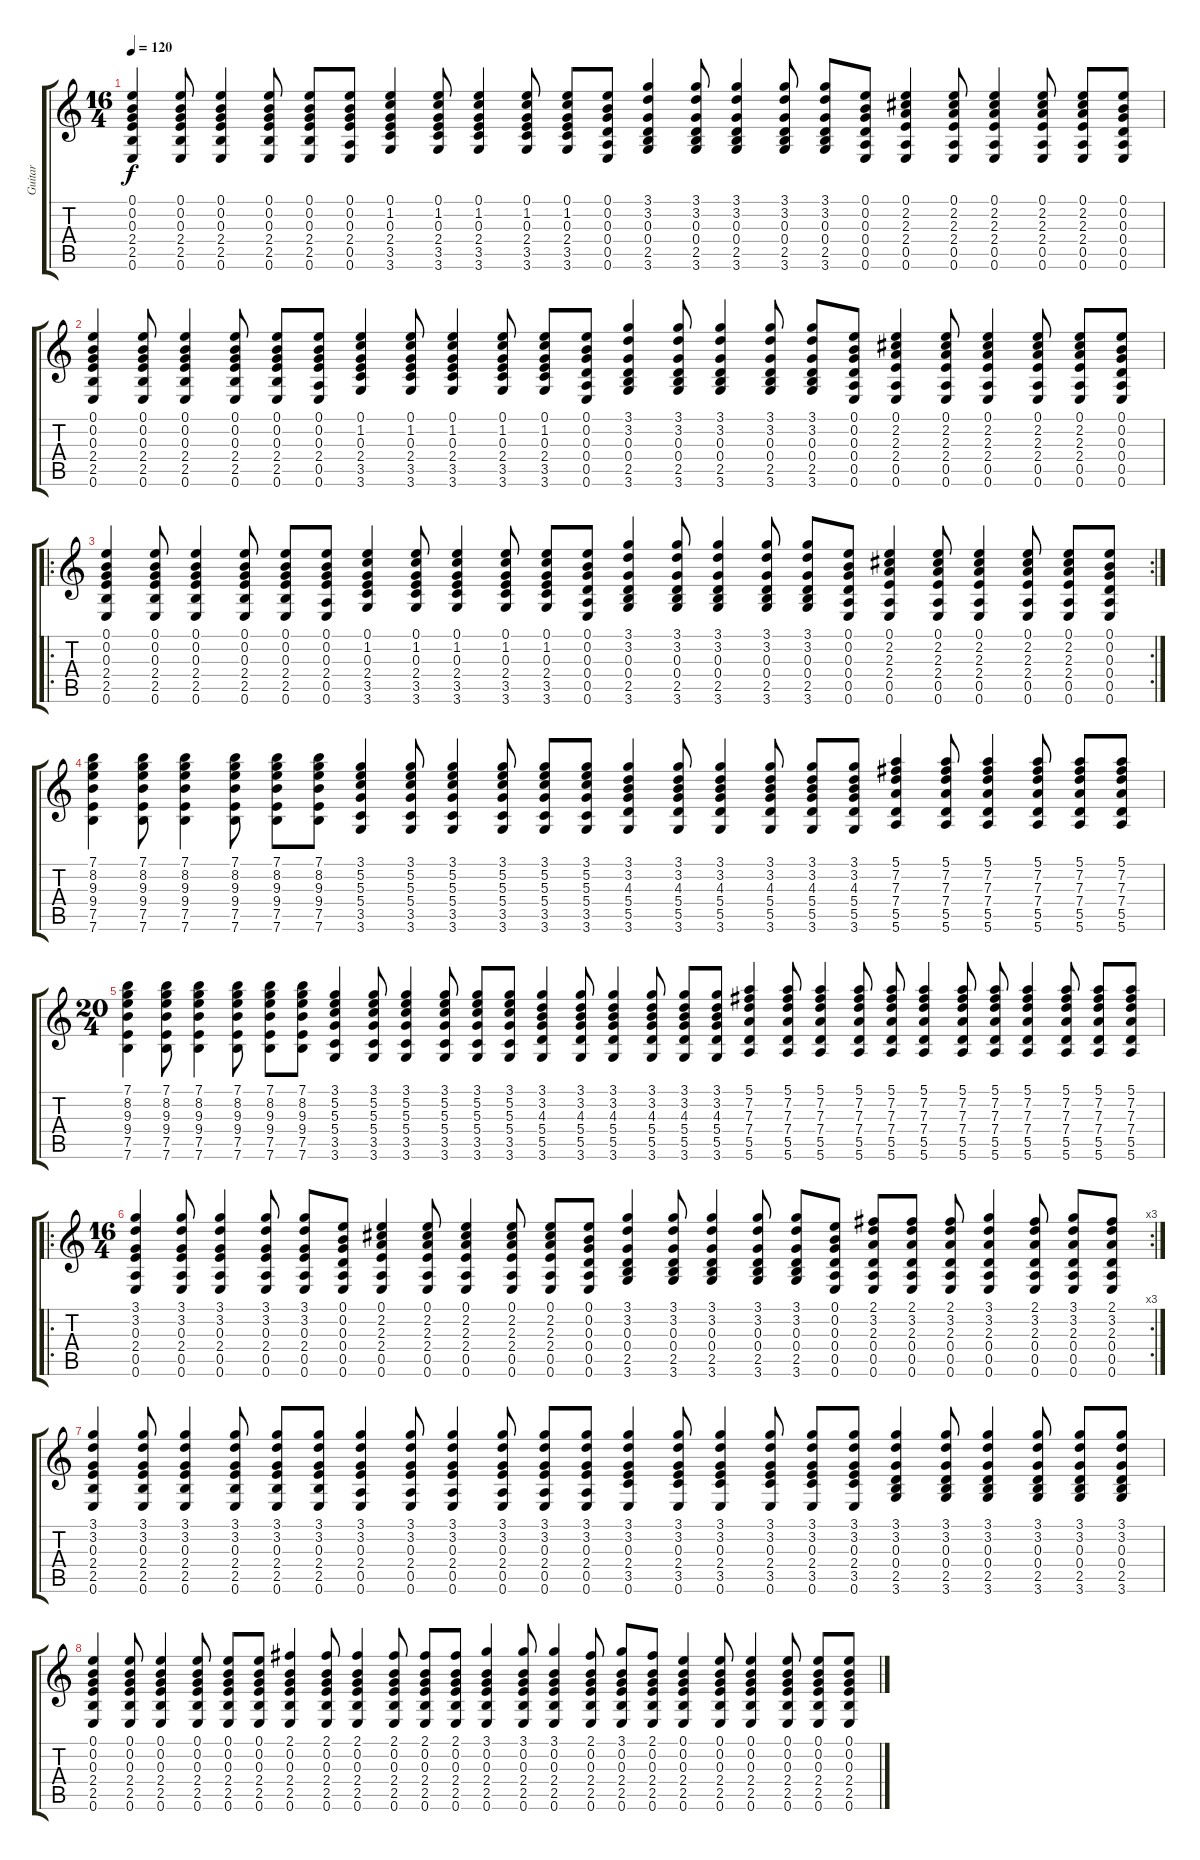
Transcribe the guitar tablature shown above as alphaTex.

\track ("Guitar" "Guitar") {instrument acousticguitarnylon}
\staff {score tabs}
\tuning (E4 B3 G3 D3 A2 E2) {hide}
\ts (16 4)
\tempo 120
\clef g2
\ks c
(0.1 0.2 0.3 2.4 2.5 0.6).4{dy f instrument acousticguitarnylon} (0.1 0.2 0.3 2.4 2.5 0.6).8 (0.1 0.2 0.3 2.4 2.5 0.6).4 (0.1 0.2 0.3 2.4 2.5 0.6).8 (0.1 0.2 0.3 2.4 2.5 0.6).8 (0.1 0.2 0.3 2.4 0.5 0.6).8 (0.1 1.2 0.3 2.4 3.5 3.6).4 (0.1 1.2 0.3 2.4 3.5 3.6).8 (0.1 1.2 0.3 2.4 3.5 3.6).4 (0.1 1.2 0.3 2.4 3.5 3.6).8 (0.1 1.2 0.3 2.4 3.5 3.6).8 (0.1 0.2 0.3 0.4 0.5 0.6).8 (3.1 3.2 0.3 0.4 2.5 3.6).4 (3.1 3.2 0.3 0.4 2.5 3.6).8 (3.1 3.2 0.3 0.4 2.5 3.6).4 (3.1 3.2 0.3 0.4 2.5 3.6).8 (3.1 3.2 0.3 0.4 2.5 3.6).8 (0.1 0.2 0.3 0.4 0.5 0.6).8 (0.1 2.2 2.3 2.4 0.5 0.6).4 (0.1 2.2 2.3 2.4 0.5 0.6).8 (0.1 2.2 2.3 2.4 0.5 0.6).4 (0.1 2.2 2.3 2.4 0.5 0.6).8 (0.1 2.2 2.3 2.4 0.5 0.6).8 (0.1 0.2 0.3 0.4 0.5 0.6).8 |
(0.1 0.2 0.3 2.4 2.5 0.6).4 (0.1 0.2 0.3 2.4 2.5 0.6).8 (0.1 0.2 0.3 2.4 2.5 0.6).4 (0.1 0.2 0.3 2.4 2.5 0.6).8 (0.1 0.2 0.3 2.4 2.5 0.6).8 (0.1 0.2 0.3 2.4 0.5 0.6).8 (0.1 1.2 0.3 2.4 3.5 3.6).4 (0.1 1.2 0.3 2.4 3.5 3.6).8 (0.1 1.2 0.3 2.4 3.5 3.6).4 (0.1 1.2 0.3 2.4 3.5 3.6).8 (0.1 1.2 0.3 2.4 3.5 3.6).8 (0.1 0.2 0.3 0.4 0.5 0.6).8 (3.1 3.2 0.3 0.4 2.5 3.6).4 (3.1 3.2 0.3 0.4 2.5 3.6).8 (3.1 3.2 0.3 0.4 2.5 3.6).4 (3.1 3.2 0.3 0.4 2.5 3.6).8 (3.1 3.2 0.3 0.4 2.5 3.6).8 (0.1 0.2 0.3 0.4 0.5 0.6).8 (0.1 2.2 2.3 2.4 0.5 0.6).4 (0.1 2.2 2.3 2.4 0.5 0.6).8 (0.1 2.2 2.3 2.4 0.5 0.6).4 (0.1 2.2 2.3 2.4 0.5 0.6).8 (0.1 2.2 2.3 2.4 0.5 0.6).8 (0.1 0.2 0.3 0.4 0.5 0.6).8 |
\ro
\rc 2
(0.1 0.2 0.3 2.4 2.5 0.6).4 (0.1 0.2 0.3 2.4 2.5 0.6).8 (0.1 0.2 0.3 2.4 2.5 0.6).4 (0.1 0.2 0.3 2.4 2.5 0.6).8 (0.1 0.2 0.3 2.4 2.5 0.6).8 (0.1 0.2 0.3 2.4 0.5 0.6).8 (0.1 1.2 0.3 2.4 3.5 3.6).4 (0.1 1.2 0.3 2.4 3.5 3.6).8 (0.1 1.2 0.3 2.4 3.5 3.6).4 (0.1 1.2 0.3 2.4 3.5 3.6).8 (0.1 1.2 0.3 2.4 3.5 3.6).8 (0.1 0.2 0.3 0.4 0.5 0.6).8 (3.1 3.2 0.3 0.4 2.5 3.6).4 (3.1 3.2 0.3 0.4 2.5 3.6).8 (3.1 3.2 0.3 0.4 2.5 3.6).4 (3.1 3.2 0.3 0.4 2.5 3.6).8 (3.1 3.2 0.3 0.4 2.5 3.6).8 (0.1 0.2 0.3 0.4 0.5 0.6).8 (0.1 2.2 2.3 2.4 0.5 0.6).4 (0.1 2.2 2.3 2.4 0.5 0.6).8 (0.1 2.2 2.3 2.4 0.5 0.6).4 (0.1 2.2 2.3 2.4 0.5 0.6).8 (0.1 2.2 2.3 2.4 0.5 0.6).8 (0.1 0.2 0.3 0.4 0.5 0.6).8 |
(7.1 8.2 9.3 9.4 7.5 7.6).4 (7.1 8.2 9.3 9.4 7.5 7.6).8 (7.1 8.2 9.3 9.4 7.5 7.6).4 (7.1 8.2 9.3 9.4 7.5 7.6).8 (7.1 8.2 9.3 9.4 7.5 7.6).8 (7.1 8.2 9.3 9.4 7.5 7.6).8 (3.1 5.2 5.3 5.4 3.5 3.6).4 (3.1 5.2 5.3 5.4 3.5 3.6).8 (3.1 5.2 5.3 5.4 3.5 3.6).4 (3.1 5.2 5.3 5.4 3.5 3.6).8 (3.1 5.2 5.3 5.4 3.5 3.6).8 (3.1 5.2 5.3 5.4 3.5 3.6).8 (3.1 3.2 4.3 5.4 5.5 3.6).4 (3.1 3.2 4.3 5.4 5.5 3.6).8 (3.1 3.2 4.3 5.4 5.5 3.6).4 (3.1 3.2 4.3 5.4 5.5 3.6).8 (3.1 3.2 4.3 5.4 5.5 3.6).8 (3.1 3.2 4.3 5.4 5.5 3.6).8 (5.1 7.2 7.3 7.4 5.5 5.6).4 (5.1 7.2 7.3 7.4 5.5 5.6).8 (5.1 7.2 7.3 7.4 5.5 5.6).4 (5.1 7.2 7.3 7.4 5.5 5.6).8 (5.1 7.2 7.3 7.4 5.5 5.6).8 (5.1 7.2 7.3 7.4 5.5 5.6).8 |
\ts (20 4)
(7.1 8.2 9.3 9.4 7.5 7.6).4 (7.1 8.2 9.3 9.4 7.5 7.6).8 (7.1 8.2 9.3 9.4 7.5 7.6).4 (7.1 8.2 9.3 9.4 7.5 7.6).8 (7.1 8.2 9.3 9.4 7.5 7.6).8 (7.1 8.2 9.3 9.4 7.5 7.6).8 (3.1 5.2 5.3 5.4 3.5 3.6).4 (3.1 5.2 5.3 5.4 3.5 3.6).8 (3.1 5.2 5.3 5.4 3.5 3.6).4 (3.1 5.2 5.3 5.4 3.5 3.6).8 (3.1 5.2 5.3 5.4 3.5 3.6).8 (3.1 5.2 5.3 5.4 3.5 3.6).8 (3.1 3.2 4.3 5.4 5.5 3.6).4 (3.1 3.2 4.3 5.4 5.5 3.6).8 (3.1 3.2 4.3 5.4 5.5 3.6).4 (3.1 3.2 4.3 5.4 5.5 3.6).8 (3.1 3.2 4.3 5.4 5.5 3.6).8 (3.1 3.2 4.3 5.4 5.5 3.6).8 (5.1 7.2 7.3 7.4 5.5 5.6).4 (5.1 7.2 7.3 7.4 5.5 5.6).8 (5.1 7.2 7.3 7.4 5.5 5.6).4 (5.1 7.2 7.3 7.4 5.5 5.6).8 (5.1 7.2 7.3 7.4 5.5 5.6).8 (5.1 7.2 7.3 7.4 5.5 5.6).4 (5.1 7.2 7.3 7.4 5.5 5.6).8 (5.1 7.2 7.3 7.4 5.5 5.6).8 (5.1 7.2 7.3 7.4 5.5 5.6).4 (5.1 7.2 7.3 7.4 5.5 5.6).8 (5.1 7.2 7.3 7.4 5.5 5.6).8 (5.1 7.2 7.3 7.4 5.5 5.6).8 |
\ro
\rc 3
\ts (16 4)
(3.1 3.2 0.3 2.4 0.5 0.6).4 (3.1 3.2 0.3 2.4 0.5 0.6).8 (3.1 3.2 0.3 2.4 0.5 0.6).4 (3.1 3.2 0.3 2.4 0.5 0.6).8 (3.1 3.2 0.3 2.4 0.5 0.6).8 (0.1 0.2 0.3 0.4 0.5 0.6).8 (0.1 2.2 2.3 2.4 0.5 0.6).4 (0.1 2.2 2.3 2.4 0.5 0.6).8 (0.1 2.2 2.3 2.4 0.5 0.6).4 (0.1 2.2 2.3 2.4 0.5 0.6).8 (0.1 2.2 2.3 2.4 0.5 0.6).8 (0.1 0.2 0.3 0.4 0.5 0.6).8 (3.1 3.2 0.3 0.4 2.5 3.6).4 (3.1 3.2 0.3 0.4 2.5 3.6).8 (3.1 3.2 0.3 0.4 2.5 3.6).4 (3.1 3.2 0.3 0.4 2.5 3.6).8 (3.1 3.2 0.3 0.4 2.5 3.6).8 (0.1 0.2 0.3 0.4 0.5 0.6).8 (2.1 3.2 2.3 0.4 0.5 0.6).8 (2.1 3.2 2.3 0.4 0.5 0.6).8 (2.1 3.2 2.3 0.4 0.5 0.6).8 (3.1 3.2 2.3 0.4 0.5 0.6).4 (2.1 3.2 2.3 0.4 0.5 0.6).8 (3.1 3.2 2.3 0.4 0.5 0.6).8 (2.1 3.2 2.3 0.4 0.5 0.6).8 |
(3.1 3.2 0.3 2.4 2.5 0.6).4 (3.1 3.2 0.3 2.4 2.5 0.6).8 (3.1 3.2 0.3 2.4 2.5 0.6).4 (3.1 3.2 0.3 2.4 2.5 0.6).8 (3.1 3.2 0.3 2.4 2.5 0.6).8 (3.1 3.2 0.3 2.4 2.5 0.6).8 (3.1 3.2 0.3 2.4 0.5 0.6).4 (3.1 3.2 0.3 2.4 0.5 0.6).8 (3.1 3.2 0.3 2.4 0.5 0.6).4 (3.1 3.2 0.3 2.4 0.5 0.6).8 (3.1 3.2 0.3 2.4 0.5 0.6).8 (3.1 3.2 0.3 2.4 0.5 0.6).8 (3.1 3.2 0.3 2.4 3.5 0.6).4 (3.1 3.2 0.3 2.4 3.5 0.6).8 (3.1 3.2 0.3 2.4 3.5 0.6).4 (3.1 3.2 0.3 2.4 3.5 0.6).8 (3.1 3.2 0.3 2.4 3.5 0.6).8 (3.1 3.2 0.3 2.4 3.5 0.6).8 (3.1 3.2 0.3 0.4 2.5 3.6).4 (3.1 3.2 0.3 0.4 2.5 3.6).8 (3.1 3.2 0.3 0.4 2.5 3.6).4 (3.1 3.2 0.3 0.4 2.5 3.6).8 (3.1 3.2 0.3 0.4 2.5 3.6).8 (3.1 3.2 0.3 0.4 2.5 3.6).8 |
(0.1 0.2 0.3 2.4 2.5 0.6).4 (0.1 0.2 0.3 2.4 2.5 0.6).8 (0.1 0.2 0.3 2.4 2.5 0.6).4 (0.1 0.2 0.3 2.4 2.5 0.6).8 (0.1 0.2 0.3 2.4 2.5 0.6).8 (0.1 0.2 0.3 2.4 2.5 0.6).8 (2.1 0.2 0.3 2.4 2.5 0.6).4 (2.1 0.2 0.3 2.4 2.5 0.6).8 (2.1 0.2 0.3 2.4 2.5 0.6).4 (2.1 0.2 0.3 2.4 2.5 0.6).8 (2.1 0.2 0.3 2.4 2.5 0.6).8 (2.1 0.2 0.3 2.4 2.5 0.6).8 (3.1 0.2 0.3 2.4 2.5 0.6).4 (3.1 0.2 0.3 2.4 2.5 0.6).8 (3.1 0.2 0.3 2.4 2.5 0.6).4 (2.1 0.2 0.3 2.4 2.5 0.6).8 (3.1 0.2 0.3 2.4 2.5 0.6).8 (2.1 0.2 0.3 2.4 2.5 0.6).8 (0.1 0.2 0.3 2.4 2.5 0.6).4 (0.1 0.2 0.3 2.4 2.5 0.6).8 (0.1 0.2 0.3 2.4 2.5 0.6).4 (0.1 0.2 0.3 2.4 2.5 0.6).8 (0.1 0.2 0.3 2.4 2.5 0.6).8 (0.1 0.2 0.3 2.4 2.5 0.6).8
